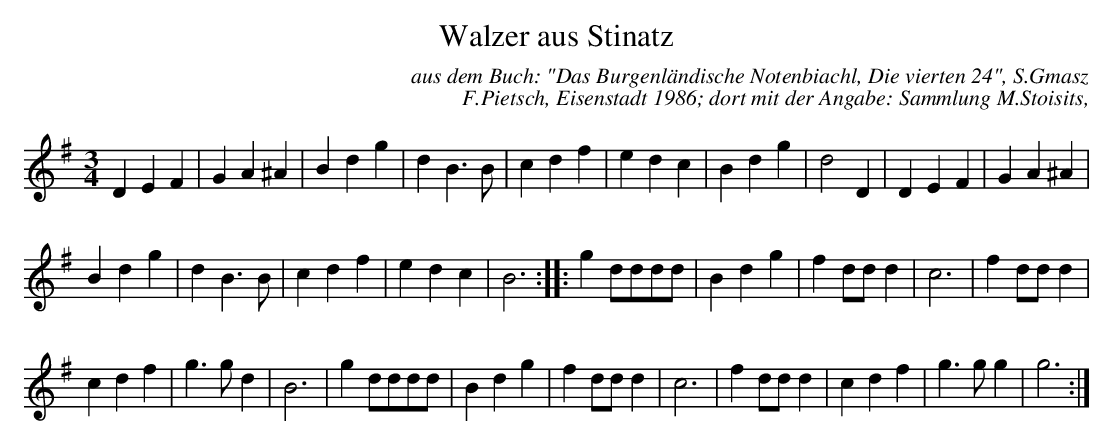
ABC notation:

X:1
T:Walzer aus Stinatz
C:aus dem Buch: "Das Burgenländische Notenbiachl, Die vierten 24", S.Gmasz
C:F.Pietsch, Eisenstadt 1986; dort mit der Angabe: Sammlung M.Stoisits,
M:3/4
L:1/4
K:G
DEF|GA^A|Bdg|dB>B|cdf|edc|Bdg|d2D|DEF|GA^A|
Bdg|dB>B|cdf|edc|B3:||:gd/d/d/d/|Bdg|fd/d/d|c3|fd/d/d|
cdf|g>gd|B3|gd/d/d/d/|Bdg|fd/d/d|c3|fd/d/d|cdf|g>gg|g3:|
